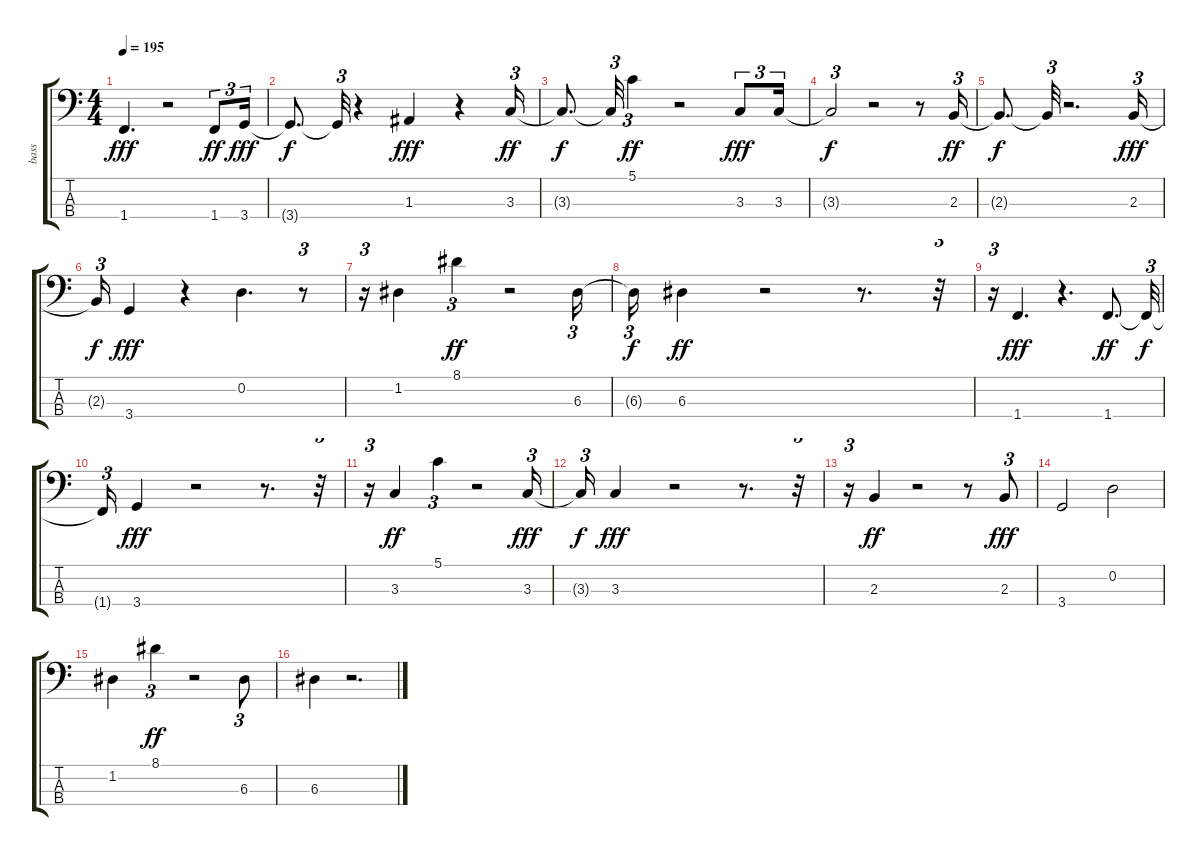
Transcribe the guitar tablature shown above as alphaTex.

\track ("bass" "bass") {mute instrument slapbass1}
\staff {score tabs}
\tuning (G2 D2 A1 E1) {hide}
\ts (4 4)
\tempo 195
\clef f4
\ks c
1.4.4{d dy fff} r.2 1.4.8{tu (3 2) dy ff} 3.4.16{tu (3 2) dy fff} |
3.4{t}.8{d dy f} 3.4{t}.32{tu (3 2)} r.4 1.3.4{dy fff} r.4 3.3.16{tu (3 2) dy ff} |
3.3{t}.8{d dy f} 3.3{t}.32{tu (3 2)} 5.1.4{tu (3 2) dy ff} r.2 3.3.8{tu (3 2) dy fff} 3.3.16{tu (3 2)} |
3.3{t}.2{tu (3 2) dy f} r.2 r.8 2.3.16{tu (3 2) dy ff} |
2.3{t}.8{d dy f} 2.3{t}.32{tu (3 2)} r.2{d} 2.3.16{tu (3 2) dy fff} |
2.3{t}.16{tu (3 2) dy f} 3.4.4{dy fff} r.4 0.2.4{d} r.8{tu (3 2)} |
r.16{tu (3 2)} 1.2.4 8.1.4{tu (3 2) dy ff} r.2 6.3.16{tu (3 2)} |
6.3{t}.16{tu (3 2) dy f} 6.3.4{dy ff} r.2 r.8{d} r.32{tu (3 2)} |
r.16{tu (3 2)} 1.4.4{d dy fff} r.4{d} 1.4.8{d dy ff} 1.4{t}.32{tu (3 2) dy f} |
1.4{t}.16{tu (3 2)} 3.4.4{dy fff} r.2 r.8{d} r.32{tu (3 2)} |
r.16{tu (3 2)} 3.3.4{dy ff} 5.1.4{tu (3 2)} r.2 3.3.16{tu (3 2) dy fff} |
3.3{t}.16{tu (3 2) dy f} 3.3.4{dy fff} r.2 r.8{d} r.32{tu (3 2)} |
r.16{tu (3 2)} 2.3.4{dy ff} r.2 r.8 2.3.8{tu (3 2) dy fff} |
3.4.2 0.2.2 |
1.2.4 8.1.4{tu (3 2) dy ff} r.2 6.3.8{tu (3 2)} |
6.3.4 r.2{d}
